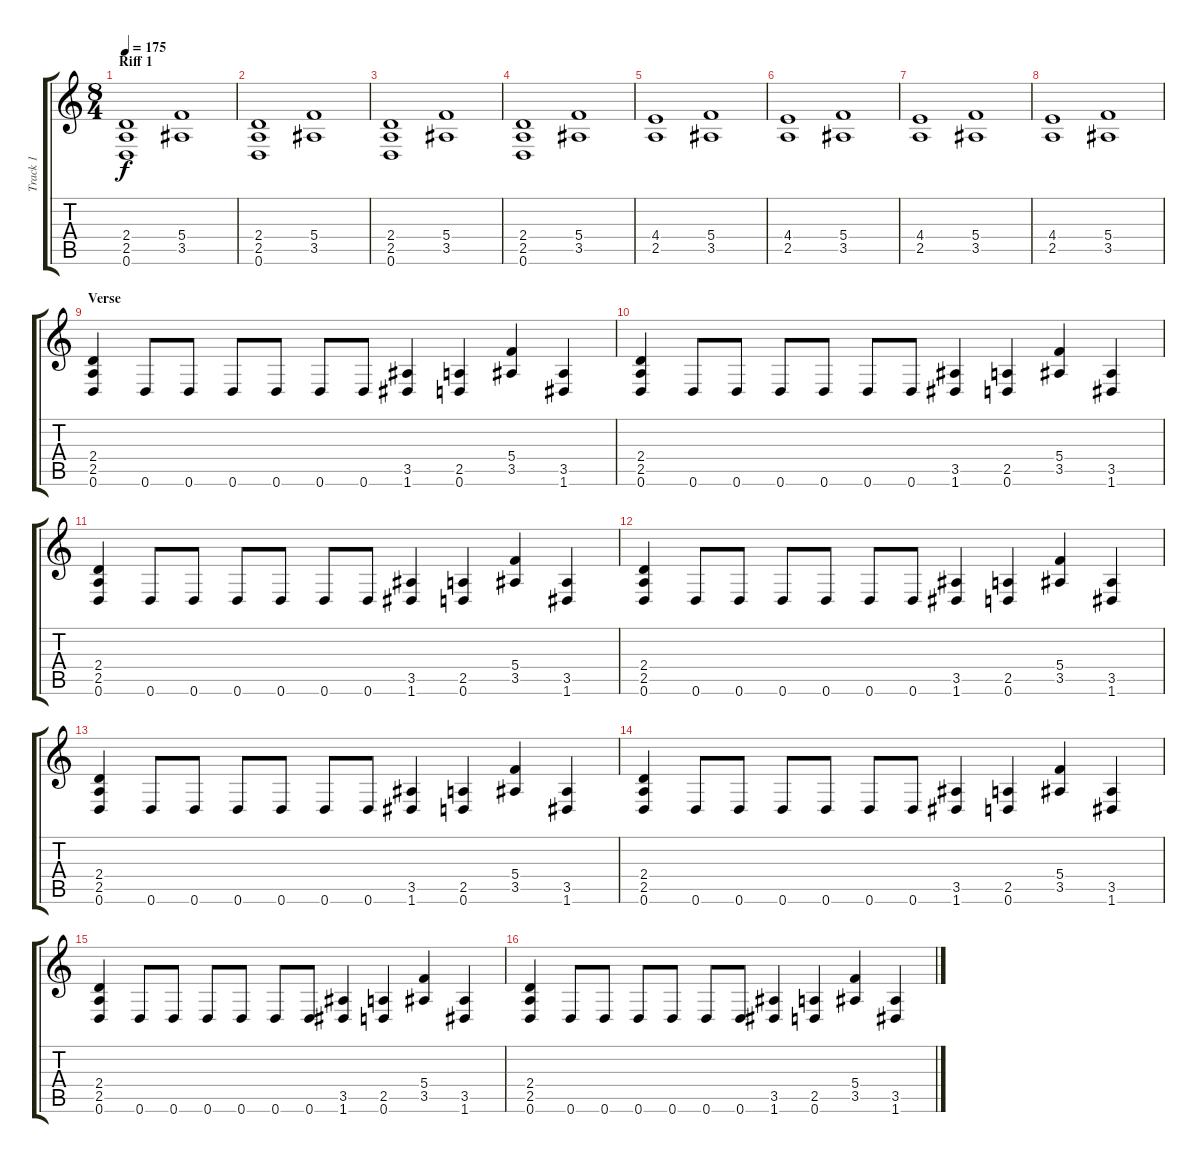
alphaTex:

\track ("Track 1" "Track 1") {instrument distortionguitar}
\staff {score tabs}
\tuning (D4 A3 F3 C3 G2 D2) {hide}
\ts (8 4)
\section ("" "Riff 1")
\tempo 175
\clef g2
\ks c
(2.4 2.5 0.6).1{dy f} (5.4 3.5).1 |
(2.4 2.5 0.6).1 (5.4 3.5).1 |
(2.4 2.5 0.6).1 (5.4 3.5).1 |
(2.4 2.5 0.6).1 (5.4 3.5).1 |
(4.4 2.5).1 (5.4 3.5).1 |
(4.4 2.5).1 (5.4 3.5).1 |
(4.4 2.5).1 (5.4 3.5).1 |
(4.4 2.5).1 (5.4 3.5).1 |
\section ("" "Verse")
(2.4 2.5 0.6).4 0.6.8 0.6.8 0.6.8 0.6.8 0.6.8 0.6.8 (3.5 1.6).4 (2.5 0.6).4 (5.4 3.5).4 (3.5 1.6).4 |
(2.4 2.5 0.6).4 0.6.8 0.6.8 0.6.8 0.6.8 0.6.8 0.6.8 (3.5 1.6).4 (2.5 0.6).4 (5.4 3.5).4 (3.5 1.6).4 |
(2.4 2.5 0.6).4 0.6.8 0.6.8 0.6.8 0.6.8 0.6.8 0.6.8 (3.5 1.6).4 (2.5 0.6).4 (5.4 3.5).4 (3.5 1.6).4 |
(2.4 2.5 0.6).4 0.6.8 0.6.8 0.6.8 0.6.8 0.6.8 0.6.8 (3.5 1.6).4 (2.5 0.6).4 (5.4 3.5).4 (3.5 1.6).4 |
(2.4 2.5 0.6).4 0.6.8 0.6.8 0.6.8 0.6.8 0.6.8 0.6.8 (3.5 1.6).4 (2.5 0.6).4 (5.4 3.5).4 (3.5 1.6).4 |
(2.4 2.5 0.6).4 0.6.8 0.6.8 0.6.8 0.6.8 0.6.8 0.6.8 (3.5 1.6).4 (2.5 0.6).4 (5.4 3.5).4 (3.5 1.6).4 |
(2.4 2.5 0.6).4 0.6.8 0.6.8 0.6.8 0.6.8 0.6.8 0.6.8 (3.5 1.6).4 (2.5 0.6).4 (5.4 3.5).4 (3.5 1.6).4 |
(2.4 2.5 0.6).4 0.6.8 0.6.8 0.6.8 0.6.8 0.6.8 0.6.8 (3.5 1.6).4 (2.5 0.6).4 (5.4 3.5).4 (3.5 1.6).4
